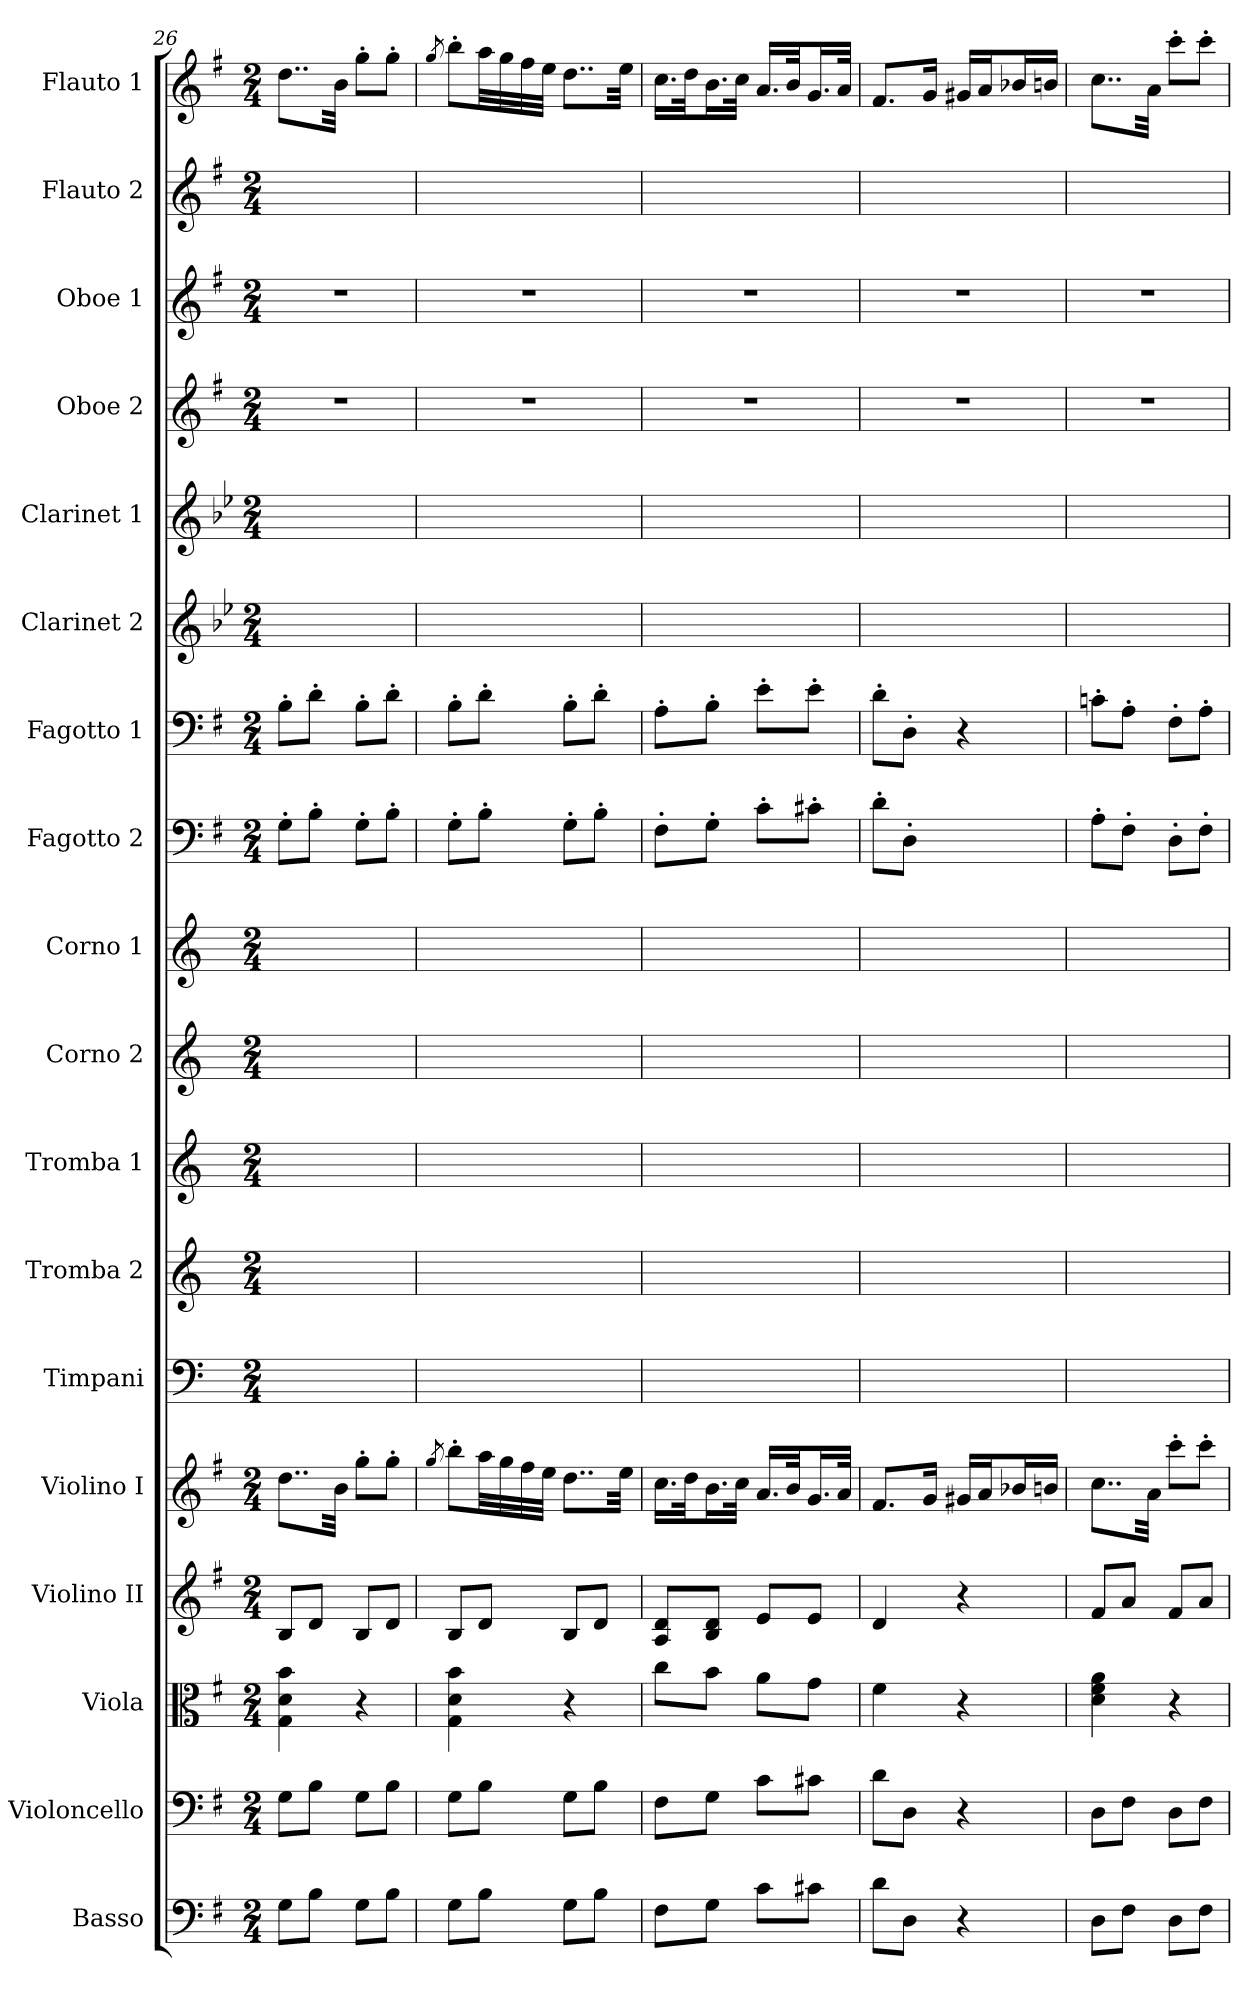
**kern	**kern	**kern	**kern	**kern	**kern	**kern	**kern	**kern	**kern	**kern	**kern	**kern	**kern	**kern	**kern	**kern	**kern
*part18	*part17	*part16	*part15	*part14	*part13	*part12	*part11	*part10	*part9	*part8	*part7	*part6	*part5	*part4	*part3	*part2	*part1
*staff18	*staff17	*staff16	*staff15	*staff14	*staff13	*staff12	*staff11	*staff10	*staff9	*staff8	*staff7	*staff6	*staff5	*staff4	*staff3	*staff2	*staff1
*I"Basso	*I"Violoncello	*I"Viola	*I"Violino II	*I"Violino I	*I"Timpani	*I"Tromba 2	*I"Tromba 1	*I"Corno 2	*I"Corno 1	*I"Fagotto 2	*I"Fagotto 1	*I"Clarinet 2	*I"Clarinet 1	*I"Oboe 2	*I"Oboe 1	*I"Flauto 2	*I"Flauto 1
*	*I'Vc	*I'Vla	*I'Vln	*I'Vln	*	*	*	*	*	*	*	*I'Cl	*I'Cl	*I'Ob	*I'Ob	*I'Fl	*I'Fl
*clefF4	*clefF4	*clefC3	*clefG2	*clefG2	*clefF4	*clefG2	*clefG2	*clefG2	*clefG2	*clefF4	*clefF4	*clefG2	*clefG2	*clefG2	*clefG2	*clefG2	*clefG2
*ITrd7c12	*	*	*	*	*	*ITrd1c2	*ITrd1c2	*ITrd3c5	*ITrd3c5	*	*	*ITrd2c3	*ITrd2c3	*	*	*	*
*k[f#]	*k[f#]	*k[f#]	*k[f#]	*k[f#]	*	*	*	*	*	*k[f#]	*k[f#]	*k[f#]	*k[f#]	*k[f#]	*k[f#]	*k[f#]	*k[f#]
*M2/4	*M2/4	*M2/4	*M2/4	*M2/4	*M2/4	*M2/4	*M2/4	*M2/4	*M2/4	*M2/4	*M2/4	*M2/4	*M2/4	*M2/4	*M2/4	*M2/4	*M2/4
=26	=26	=26	=26	=26	=26	=26	=26	=26	=26	=26	=26	=26	=26	=26	=26	=26	=26
8GG\L	8G\L	4G 4d 4b	8B/L	8..dd\L	2ryy	2ryy	2ryy	2ryy	2ryy	8G'\L	8B'\L	2ryy	2ryy	2r	2r	2ryy	8..dd\L
8BB\J	8B\J	.	8d/J	.	.	.	.	.	.	8B'\J	8d'\J	.	.	.	.	.	.
.	.	.	.	32b\Jkk	.	.	.	.	.	.	.	.	.	.	.	.	32b\Jkk
8GG\L	8G\L	4r	8B/L	8gg'\L	.	.	.	.	.	8G'\L	8B'\L	.	.	.	.	.	8gg'\L
8BB\J	8B\J	.	8d/J	8gg'\J	.	.	.	.	.	8B'\J	8d'\J	.	.	.	.	.	8gg'\J
=27	=27	=27	=27	=27	=27	=27	=27	=27	=27	=27	=27	=27	=27	=27	=27	=27	=27
.	.	.	.	8qgg	.	.	.	.	.	.	.	.	.	.	.	.	8qgg
8GG\L	8G\L	4G 4d 4b	8B/L	8bb'\L	2ryy	2ryy	2ryy	2ryy	2ryy	8G'\L	8B'\L	2ryy	2ryy	2r	2r	2ryy	8bb'\L
8BB\J	8B\J	.	8d/J	32aa\LL	.	.	.	.	.	8B'\J	8d'\J	.	.	.	.	.	32aa\LL
.	.	.	.	32gg\	.	.	.	.	.	.	.	.	.	.	.	.	32gg\
.	.	.	.	32ff#\	.	.	.	.	.	.	.	.	.	.	.	.	32ff#\
.	.	.	.	32ee\JJJ	.	.	.	.	.	.	.	.	.	.	.	.	32ee\JJJ
8GG\L	8G\L	4r	8B/L	8..dd\L	.	.	.	.	.	8G'\L	8B'\L	.	.	.	.	.	8..dd\L
8BB\J	8B\J	.	8d/J	.	.	.	.	.	.	8B'\J	8d'\J	.	.	.	.	.	.
.	.	.	.	32ee\Jkk	.	.	.	.	.	.	.	.	.	.	.	.	32ee\Jkk
=28	=28	=28	=28	=28	=28	=28	=28	=28	=28	=28	=28	=28	=28	=28	=28	=28	=28
8FF#\L	8F#\L	8cc\L	8A/ 8d/L	16.cc\LL	2ryy	2ryy	2ryy	2ryy	2ryy	8F#'\L	8A'\L	2ryy	2ryy	2r	2r	2ryy	16.cc\LL
.	.	.	.	32dd\Jk	.	.	.	.	.	.	.	.	.	.	.	.	32dd\Jk
8GG\J	8G\J	8b\J	8B/ 8d/J	16.b\L	.	.	.	.	.	8G'\J	8B'\J	.	.	.	.	.	16.b\L
.	.	.	.	32cc\JJk	.	.	.	.	.	.	.	.	.	.	.	.	32cc\JJk
8C\L	8c\L	8a\L	8e/L	16.a/LL	.	.	.	.	.	8c'\L	8e'\L	.	.	.	.	.	16.a/LL
.	.	.	.	32b/Jk	.	.	.	.	.	.	.	.	.	.	.	.	32b/Jk
8C#X\J	8c#X\J	8g\J	8e/J	16.g/L	.	.	.	.	.	8c#X'\J	8e'\J	.	.	.	.	.	16.g/L
.	.	.	.	32a/JJk	.	.	.	.	.	.	.	.	.	.	.	.	32a/JJk
=29	=29	=29	=29	=29	=29	=29	=29	=29	=29	=29	=29	=29	=29	=29	=29	=29	=29
8D\L	8d\L	4f#	4d	8.f#/L	2ryy	2ryy	2ryy	2ryy	2ryy	8d'\L	8d'\L	2ryy	2ryy	2r	2r	2ryy	8.f#/L
8DD\J	8D\J	.	.	.	.	.	.	.	.	8D'\J	8D'\J	.	.	.	.	.	.
.	.	.	.	16g/Jk	.	.	.	.	.	.	.	.	.	.	.	.	16g/Jk
4r	4r	4r	4r	16g#X/LL	.	.	.	.	.	4ryy	4r	.	.	.	.	.	16g#X/LL
.	.	.	.	16a/J	.	.	.	.	.	.	.	.	.	.	.	.	16a/J
.	.	.	.	16b-X/L	.	.	.	.	.	.	.	.	.	.	.	.	16b-X/L
.	.	.	.	16bn/JJ	.	.	.	.	.	.	.	.	.	.	.	.	16bn/JJ
=30	=30	=30	=30	=30	=30	=30	=30	=30	=30	=30	=30	=30	=30	=30	=30	=30	=30
8DD\L	8D\L	4d 4f# 4a	8f#/L	8..cc\L	2ryy	2ryy	2ryy	2ryy	2ryy	8A'\L	8cn'\L	2ryy	2ryy	2r	2r	2ryy	8..cc\L
8FF#\J	8F#\J	.	8a/J	.	.	.	.	.	.	8F#'\J	8A'\J	.	.	.	.	.	.
.	.	.	.	32a\Jkk	.	.	.	.	.	.	.	.	.	.	.	.	32a\Jkk
8DD\L	8D\L	4r	8f#/L	8ccc'\L	.	.	.	.	.	8D'\L	8F#'\L	.	.	.	.	.	8ccc'\L
8FF#\J	8F#\J	.	8a/J	8ccc'\J	.	.	.	.	.	8F#'\J	8A'\J	.	.	.	.	.	8ccc'\J
=	=	=	=	=	=	=	=	=	=	=	=	=	=	=	=	=	=
*-	*-	*-	*-	*-	*-	*-	*-	*-	*-	*-	*-	*-	*-	*-	*-	*-	*-
